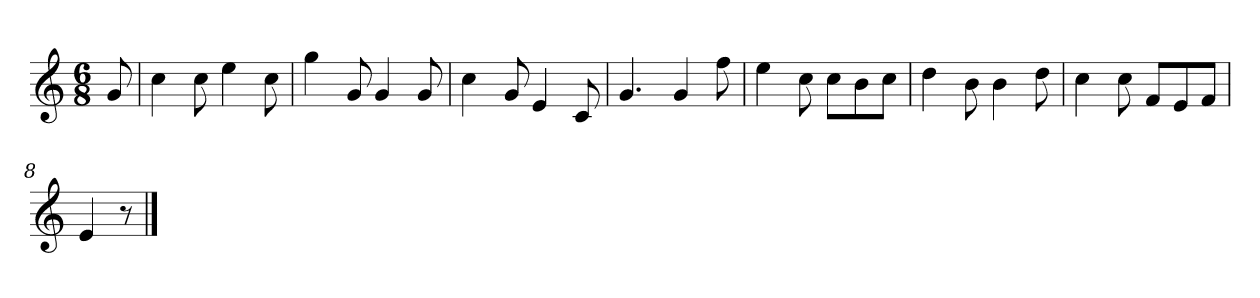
**kern
*part1
*staff1
*clefG2
*k[]
*E:phr
*M6/8
*MM120
=
8g
=1
4cc
8cc
4ee
8cc
=2
4gg
8g
4g
8g
=3
4cc
8g
4e
8c
=4
4.g
4g
8ff
=5
4ee
8cc
8cc\L
8b\
8cc\J
=6
4dd
8b
4b
8dd
=7
4cc
8cc
8f/L
8e/
8f/J
=8
4e
8r
==
*-
